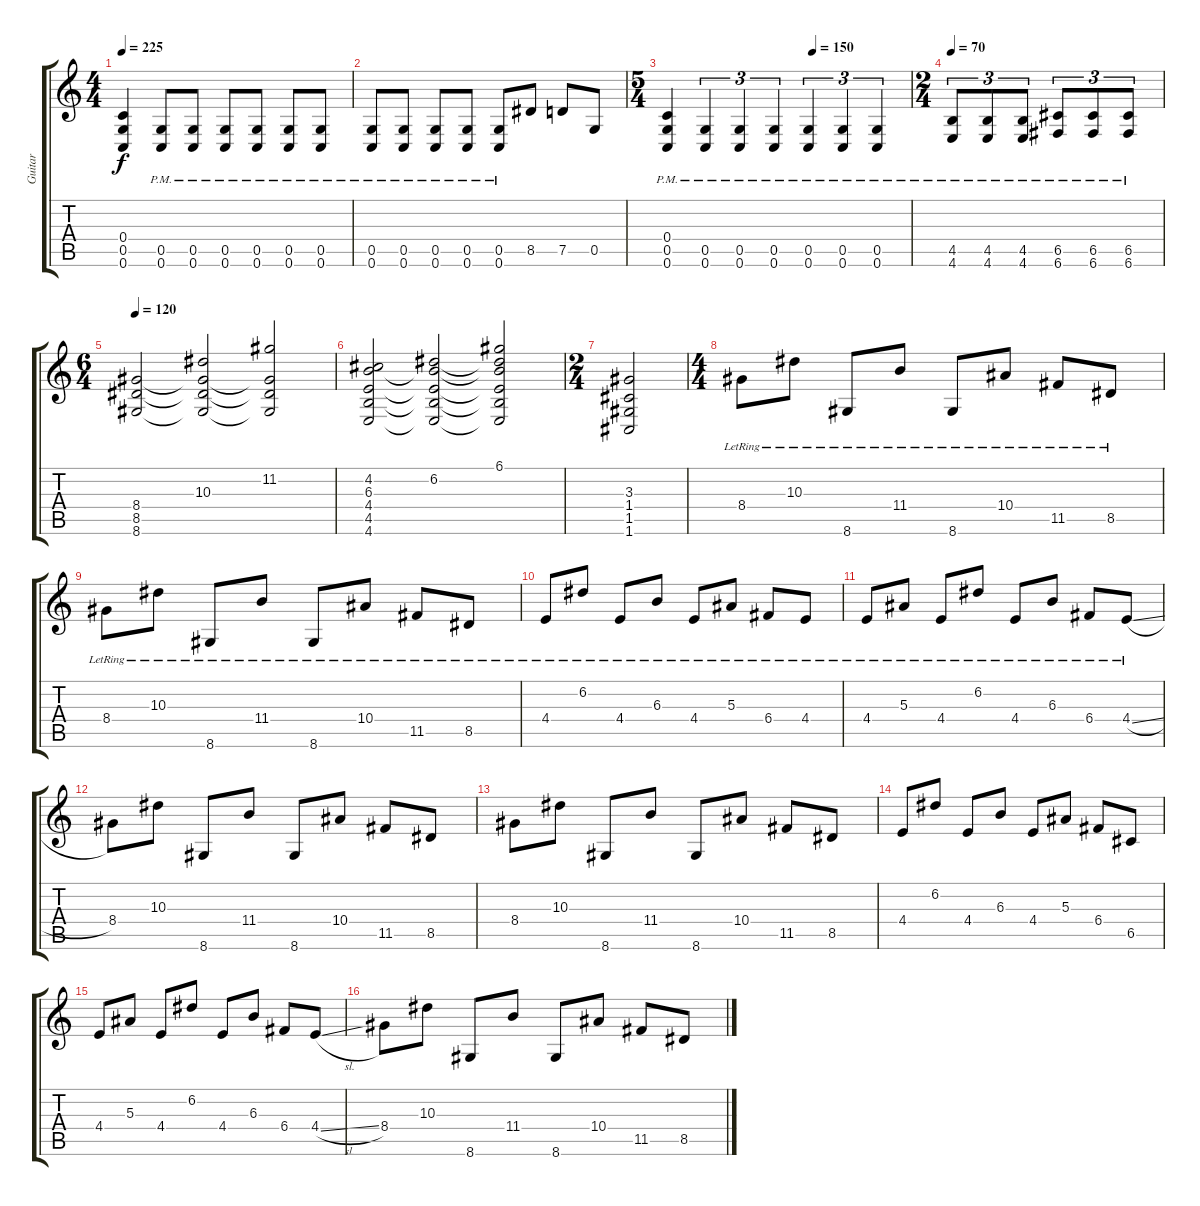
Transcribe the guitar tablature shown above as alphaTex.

\track ("Guitar" "Guitar") {instrument acousticguitarsteel}
\staff {score tabs}
\tuning (D4 A3 F3 C3 G2 C2) {hide}
\ts (4 4)
\tempo 225
\clef g2
\ks c
(0.4 0.5 0.6).4{dy f} (0.5{pm} 0.6{pm}).8 (0.5{pm} 0.6{pm}).8 (0.5{pm} 0.6{pm}).8 (0.5{pm} 0.6{pm}).8 (0.5{pm} 0.6{pm}).8 (0.5{pm} 0.6{pm}).8 |
(0.5{pm} 0.6{pm}).8 (0.5{pm} 0.6{pm}).8 (0.5{pm} 0.6{pm}).8 (0.5{pm} 0.6{pm}).8 (0.5{pm} 0.6{pm}).8 8.5.8 7.5.8 0.5.8 |
\ts (5 4)
\tempo (150 0.6)
(0.4 0.5{pm} 0.6{pm}).4 (0.5{pm} 0.6{pm}).4{tu (3 2)} (0.5{pm} 0.6{pm}).4{tu (3 2)} (0.5{pm} 0.6{pm}).4{tu (3 2)} (0.5{pm} 0.6{pm}).4{tu (3 2)} (0.5{pm} 0.6{pm}).4{tu (3 2)} (0.5{pm} 0.6{pm}).4{tu (3 2)} |
\ts (2 4)
\tempo 70
(4.5{pm} 4.6{pm}).8{tu (3 2)} (4.5{pm} 4.6{pm}).8{tu (3 2)} (4.5{pm} 4.6{pm}).8{tu (3 2)} (6.5{pm} 6.6{pm}).8{tu (3 2)} (6.5{pm} 6.6{pm}).8{tu (3 2)} (6.5{pm} 6.6{pm}).8{tu (3 2)} |
\ts (6 4)
\tempo 120
(8.4 8.5 8.6).2 (10.3 8.4{t} 8.5{t} 8.6{t}).2 (11.2 8.4{t} 8.5{t} 8.6{t}).2 |
(4.2 6.3 4.4 4.5 4.6).2 (6.2 6.3{t} 4.4{t} 4.5{t} 4.6{t}).2 (6.1 6.2{t} 6.3{t} 4.4{t} 4.5{t} 4.6{t}).2 |
\ts (2 4)
(3.3 1.4 1.5 1.6).2 |
\ts (4 4)
8.4{lr}.8 10.3{lr}.8 8.6{lr}.8 11.4{lr}.8 8.6{lr}.8 10.4{lr}.8 11.5{lr}.8 8.5{lr}.8 |
8.4{lr}.8 10.3{lr}.8 8.6{lr}.8 11.4{lr}.8 8.6{lr}.8 10.4{lr}.8 11.5{lr}.8 8.5{lr}.8 |
4.4{lr}.8 6.2{lr}.8 4.4{lr}.8 6.3{lr}.8 4.4{lr}.8 5.3{lr}.8 6.4{lr}.8 4.4{lr}.8 |
4.4{lr}.8 5.3{lr}.8 4.4{lr}.8 6.2{lr}.8 4.4{lr}.8 6.3{lr}.8 6.4{lr}.8 4.4{sl lr}.8 |
8.4.8 10.3.8 8.6.8 11.4.8 8.6.8 10.4.8 11.5.8 8.5.8 |
8.4.8 10.3.8 8.6.8 11.4.8 8.6.8 10.4.8 11.5.8 8.5.8 |
4.4.8 6.2.8 4.4.8 6.3.8 4.4.8 5.3.8 6.4.8 6.5.8 |
4.4.8 5.3.8 4.4.8 6.2.8 4.4.8 6.3.8 6.4.8 4.4{sl}.8 |
8.4.8 10.3.8 8.6.8 11.4.8 8.6.8 10.4.8 11.5.8 8.5.8
